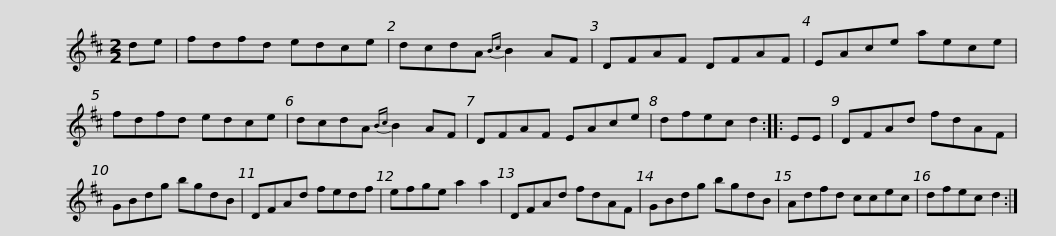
X:1
L:1/8
M:2/2
I:linebreak $
K:D
V:1 treble
V:1
 de | fdfd edce | dcdA{Bc} B2 AF | DFAF DFAF | EAce aece | %5
 fdfd edce |$ dcdA{Bc} B2 AF | DFAF EAce | dfec d2 :: EE | %10
 DFAd fdAF | GBdg bgdB |$ DFAd fedf | efge a2 a2 | DFAd fdAF | %15
 GBdg bgdB | Adfd ccec | dfec d2 :| %18
